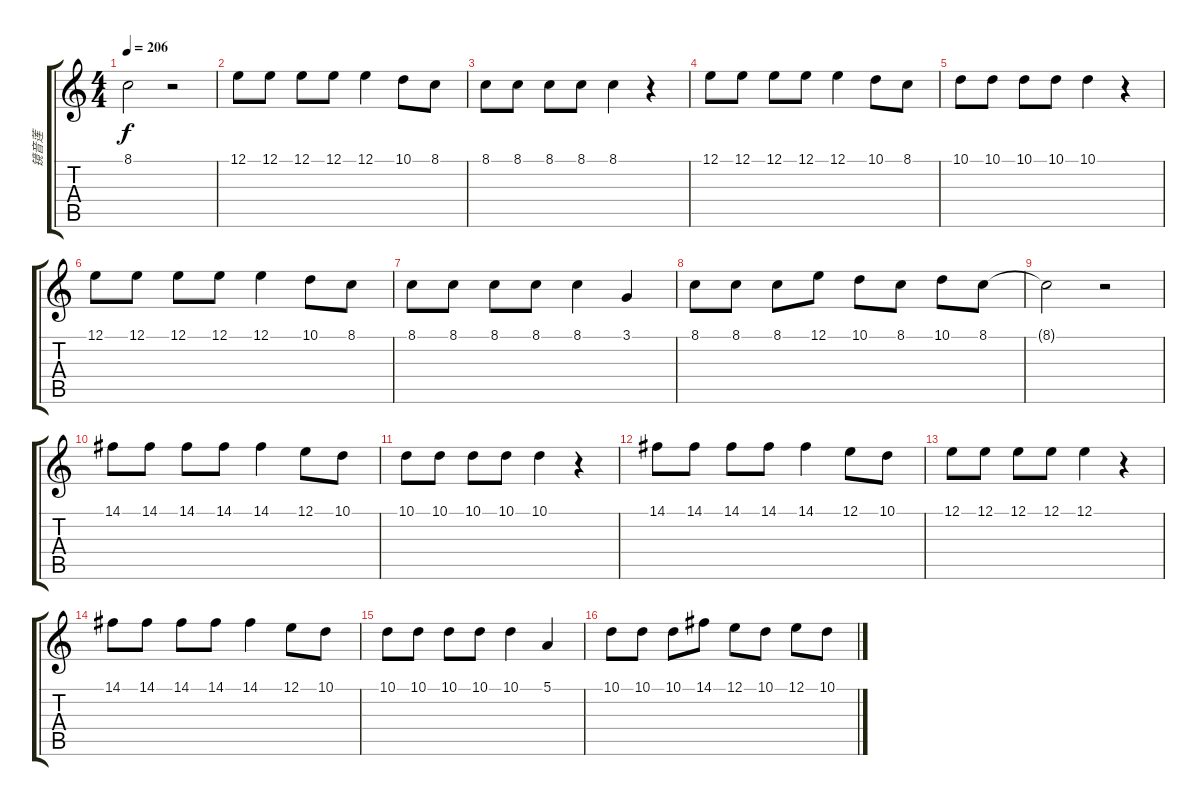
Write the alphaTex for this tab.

\track ("镜音莲" "镜音莲") {instrument electricpiano2}
\staff {score tabs}
\tuning (E4 B3 G3 D3 A2 E2) {hide}
\ts (4 4)
\tempo 206
\clef g2
\ks c
8.1{t}.2{dy f} r.2 |
12.1.8 12.1.8 12.1.8 12.1.8 12.1.4 10.1.8 8.1.8 |
8.1.8 8.1.8 8.1.8 8.1.8 8.1.4 r.4 |
12.1.8 12.1.8 12.1.8 12.1.8 12.1.4 10.1.8 8.1.8 |
10.1.8 10.1.8 10.1.8 10.1.8 10.1.4 r.4 |
12.1.8 12.1.8 12.1.8 12.1.8 12.1.4 10.1.8 8.1.8 |
8.1.8 8.1.8 8.1.8 8.1.8 8.1.4 3.1.4 |
8.1.8 8.1.8 8.1.8 12.1.8 10.1.8 8.1.8 10.1.8 8.1.8 |
8.1{t}.2 r.2 |
14.1.8 14.1.8 14.1.8 14.1.8 14.1.4 12.1.8 10.1.8 |
10.1.8 10.1.8 10.1.8 10.1.8 10.1.4 r.4 |
14.1.8 14.1.8 14.1.8 14.1.8 14.1.4 12.1.8 10.1.8 |
12.1.8 12.1.8 12.1.8 12.1.8 12.1.4 r.4 |
14.1.8 14.1.8 14.1.8 14.1.8 14.1.4 12.1.8 10.1.8 |
10.1.8 10.1.8 10.1.8 10.1.8 10.1.4 5.1.4 |
10.1.8 10.1.8 10.1.8 14.1.8 12.1.8 10.1.8 12.1.8 10.1.8
